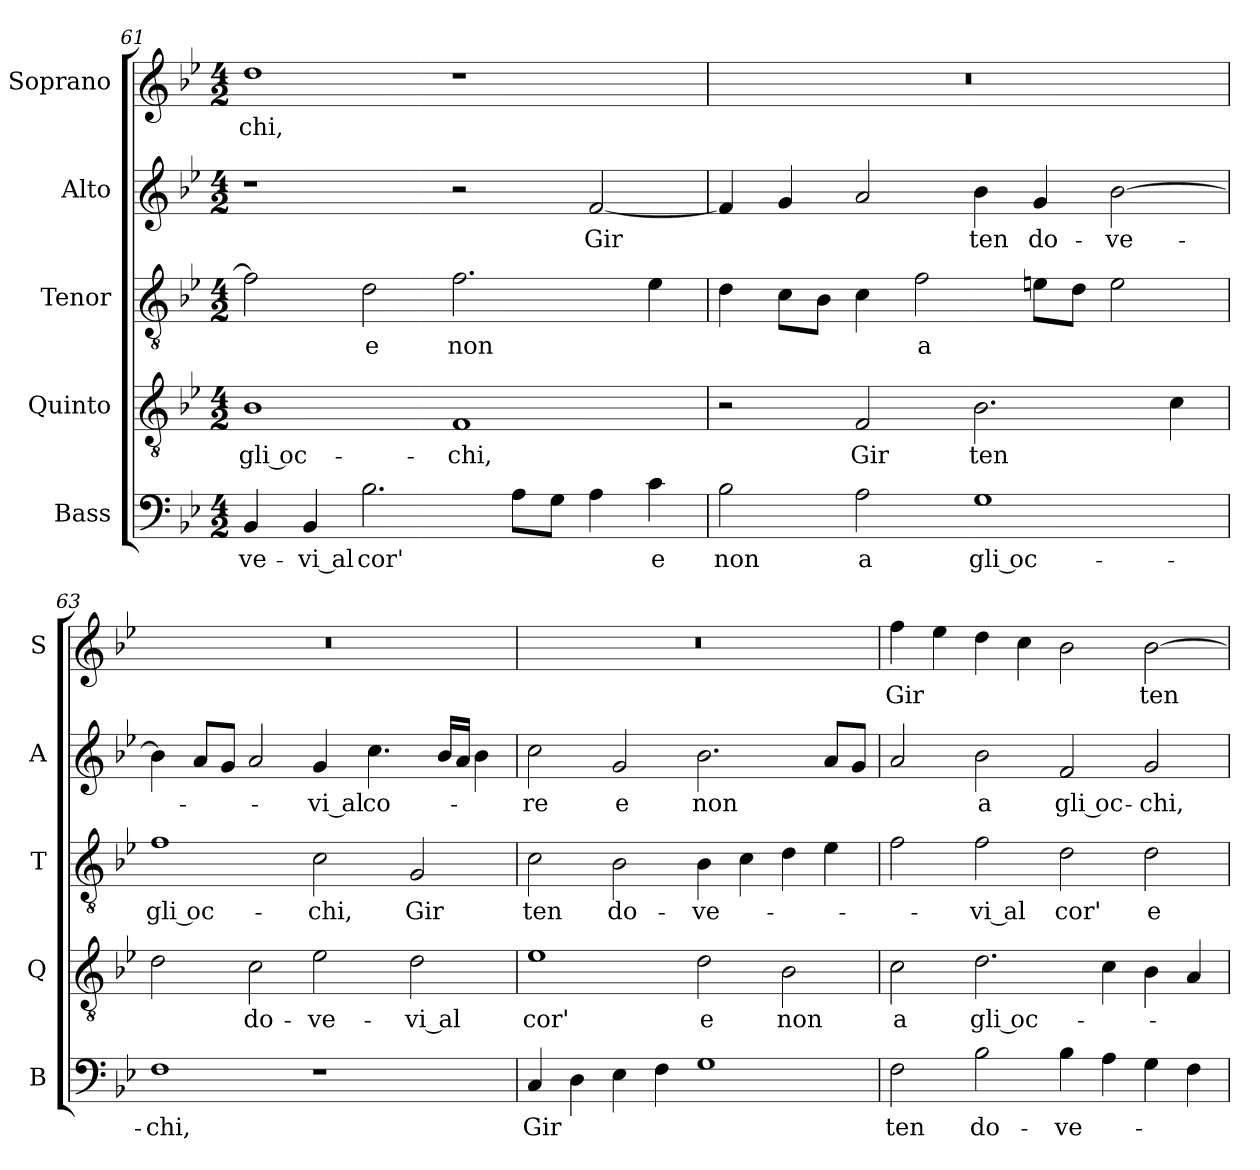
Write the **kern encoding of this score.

**kern	**text	**kern	**text	**kern	**text	**kern	**text	**kern	**text
*part5	*part5	*part4	*part4	*part3	*part3	*part2	*part2	*part1	*part1
*staff5	*staff5	*staff4	*staff4	*staff3	*staff3	*staff2	*staff2	*staff1	*staff1
*I"Bass	*	*I"Quinto	*	*I"Tenor	*	*I"Alto	*	*I"Soprano	*
*I'B	*	*I'Q	*	*I'T	*	*I'A	*	*I'S	*
*clefF4	*	*clefGv2	*	*clefGv2	*	*clefG2	*	*clefG2	*
*k[b-e-]	*	*k[b-e-]	*	*k[b-e-]	*	*k[b-e-]	*	*k[b-e-]	*
*B-:	*	*B-:	*	*B-:	*	*B-:	*	*B-:	*
*M4/2	*	*M4/2	*	*M4/2	*	*M4/2	*	*M4/2	*
=61	=61	=61	=61	=61	=61	=61	=61	=61	=61
!	!LO:LY:b	!	!	!	!	!	!	!	!
!	!	!	!LO:LY:b	!	!	!	!	!	!
!	!	!	!	!	!	!	!	!	!LO:LY:b
4BB-/	-ve-	1B-	gli oc-	2f\]	.	1r	.	1dd	-chi,
!	!LO:LY:b	!	!	!	!	!	!	!	!
4BB-/	-vi al	.	.	.	.	.	.	.	.
!	!LO:LY:b	!	!	!	!	!	!	!	!
!	!	!	!	!	!LO:LY:b	!	!	!	!
2.B-\	cor'	.	.	2d\	e	.	.	.	.
!	!	!	!LO:LY:b	!	!	!	!	!	!
!	!	!	!	!	!LO:LY:b	!	!	!	!
.	.	1F	-chi,	2.f\	non	2r	.	1r	.
8A\L	.	.	.	.	.	.	.	.	.
8G\J	.	.	.	.	.	.	.	.	.
!	!	!	!	!	!	!	!LO:LY:b	!	!
4A\	.	.	.	.	.	[2f/	Gir	.	.
!	!LO:LY:b	!	!	!	!	!	!	!	!
4c\	e	.	.	4e-\	.	.	.	.	.
=62	=62	=62	=62	=62	=62	=62	=62	=62	=62
!	!LO:LY:b	!	!	!	!	!	!	!	!
2B-\	non	2r	.	4d\	.	4f/]	.	0r	.
.	.	.	.	8c\L	.	4g/	.	.	.
.	.	.	.	8B-\J	.	.	.	.	.
!	!LO:LY:b	!	!	!	!	!	!	!	!
!	!	!	!LO:LY:b	!	!	!	!	!	!
2A\	a	2F/	Gir	4c\	.	2a/	.	.	.
!	!	!	!	!	!LO:LY:b	!	!	!	!
.	.	.	.	2f\	a	.	.	.	.
!	!LO:LY:b	!	!	!	!	!	!	!	!
!	!	!	!LO:LY:b	!	!	!	!	!	!
!	!	!	!	!	!	!	!LO:LY:b	!	!
1G	gli oc-	2.B-\	ten	.	.	4b-\	ten	.	.
!	!	!	!	!	!	!	!LO:LY:b	!	!
.	.	.	.	8en\L	.	4g/	do-	.	.
.	.	.	.	8d\J	.	.	.	.	.
!	!	!	!	!	!	!	!LO:LY:b	!	!
.	.	.	.	2e\	.	[2b-\	-ve-	.	.
.	.	4c\	.	.	.	.	.	.	.
!!LO:PB:g=z
=63	=63	=63	=63	=63	=63	=63	=63	=63	=63
!	!LO:LY:b	!	!	!	!	!	!	!	!
!	!	!	!	!	!LO:LY:b	!	!	!	!
1F	-chi,	2d\	.	1f	gli oc-	4b-\]	.	0r	.
.	.	.	.	.	.	8a/L	.	.	.
.	.	.	.	.	.	8g/J	.	.	.
!	!	!	!LO:LY:b	!	!	!	!	!	!
.	.	2c\	do-	.	.	2a/	.	.	.
!	!	!	!LO:LY:b	!	!	!	!	!	!
!	!	!	!	!	!LO:LY:b	!	!	!	!
!	!	!	!	!	!	!	!LO:LY:b	!	!
1r	.	2e-\	-ve-	2c\	-chi,	4g/	-vi al	.	.
!	!	!	!	!	!	!	!LO:LY:b	!	!
.	.	.	.	.	.	4.cc\	co-	.	.
!	!	!	!LO:LY:b	!	!	!	!	!	!
!	!	!	!	!	!LO:LY:b	!	!	!	!
.	.	2d\	-vi al	2G/	Gir	.	.	.	.
.	.	.	.	.	.	16b-/LL	.	.	.
.	.	.	.	.	.	16a/JJ	.	.	.
.	.	.	.	.	.	4b-\	.	.	.
=64	=64	=64	=64	=64	=64	=64	=64	=64	=64
!	!LO:LY:b	!	!	!	!	!	!	!	!
!	!	!	!LO:LY:b	!	!	!	!	!	!
!	!	!	!	!	!LO:LY:b	!	!	!	!
!	!	!	!	!	!	!	!LO:LY:b	!	!
4C/	Gir	1e-	cor'	2c\	ten	2cc\	-re	0r	.
4D\	.	.	.	.	.	.	.	.	.
!	!	!	!	!	!LO:LY:b	!	!	!	!
!	!	!	!	!	!	!	!LO:LY:b	!	!
4E-\	.	.	.	2B-\	do-	2g/	e	.	.
4F\	.	.	.	.	.	.	.	.	.
!	!	!	!LO:LY:b	!	!	!	!	!	!
!	!	!	!	!	!LO:LY:b	!	!	!	!
!	!	!	!	!	!	!	!LO:LY:b	!	!
1G	.	2d\	e	4B-\	-ve-	2.b-\	non	.	.
.	.	.	.	4c\	.	.	.	.	.
!	!	!	!LO:LY:b	!	!	!	!	!	!
.	.	2B-\	non	4d\	.	.	.	.	.
.	.	.	.	4e-\	.	8a/L	.	.	.
.	.	.	.	.	.	8g/J	.	.	.
=65	=65	=65	=65	=65	=65	=65	=65	=65	=65
!	!LO:LY:b	!	!	!	!	!	!	!	!
!	!	!	!LO:LY:b	!	!	!	!	!	!
!	!	!	!	!	!	!	!	!	!LO:LY:b
2F\	ten	2c\	a	2f\	.	2a/	.	4ff\	Gir
.	.	.	.	.	.	.	.	4ee-\	.
!	!LO:LY:b	!	!	!	!	!	!	!	!
!	!	!	!LO:LY:b	!	!	!	!	!	!
!	!	!	!	!	!LO:LY:b	!	!	!	!
!	!	!	!	!	!	!	!LO:LY:b	!	!
2B-\	do-	2.d\	gli oc-	2f\	-vi al	2b-\	a	4dd\	.
.	.	.	.	.	.	.	.	4cc\	.
!	!LO:LY:b	!	!	!	!	!	!	!	!
!	!	!	!	!	!LO:LY:b	!	!	!	!
!	!	!	!	!	!	!	!LO:LY:b	!	!
4B-\	-ve-	.	.	2d\	cor'	2f/	gli oc-	2b-\	.
4A\	.	4c\	.	.	.	.	.	.	.
!	!	!	!	!	!LO:LY:b	!	!	!	!
!	!	!	!	!	!	!	!LO:LY:b	!	!
!	!	!	!	!	!	!	!	!	!LO:LY:b
4G\	.	4B-\	.	2d\	e	2g/	-chi,	[2b-\	ten
4F\	.	4A/	.	.	.	.	.	.	.
=	=	=	=	=	=	=	=	=	=
*-	*-	*-	*-	*-	*-	*-	*-	*-	*-
